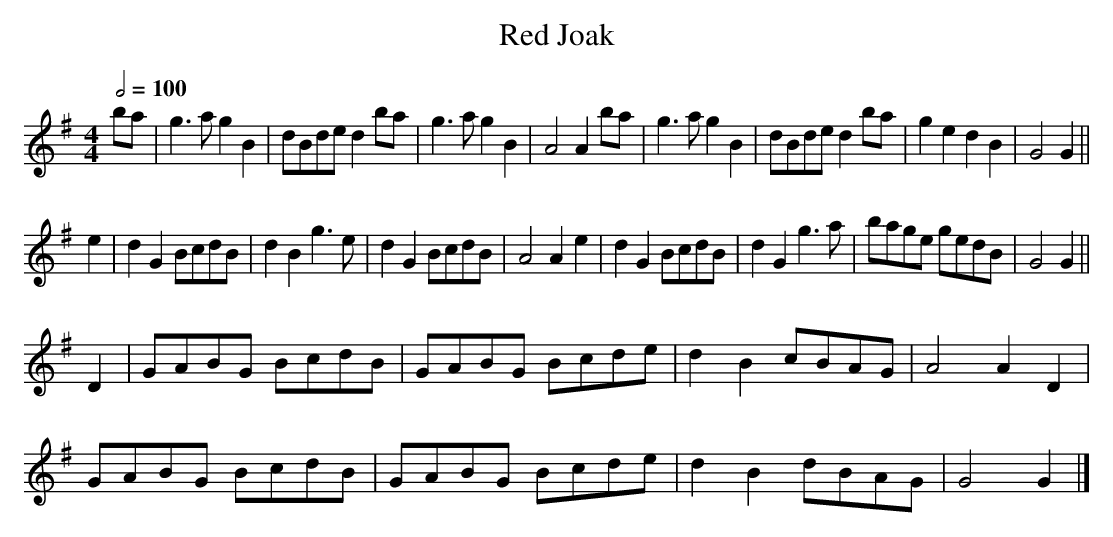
X:1
T:Red Joak
M:4/4
L:1/4
Q:1/2=100
K:G
b/a/|g>agB|d/B/d/e/db/a/|g>agB|A2Ab/a/|\
g>agB|d/B/d/e/ db/a/|gedB|G2G||
e|dGB/c/d/B/|dBg>e|dGB/c/d/B/|A2Ae|\
dGB/c/d/B/|dGg>a|b/a/g/e/ g/e/d/B/|G2G||
D|G/A/B/G/ B/c/d/B/|G/A/B/G/ B/c/d/e/|dBc/B/A/G/|A2AD|
G/A/B/G/ B/c/d/B/|G/A/B/G/ B/c/d/e/|dB d/B/A/G/|G2G|]
